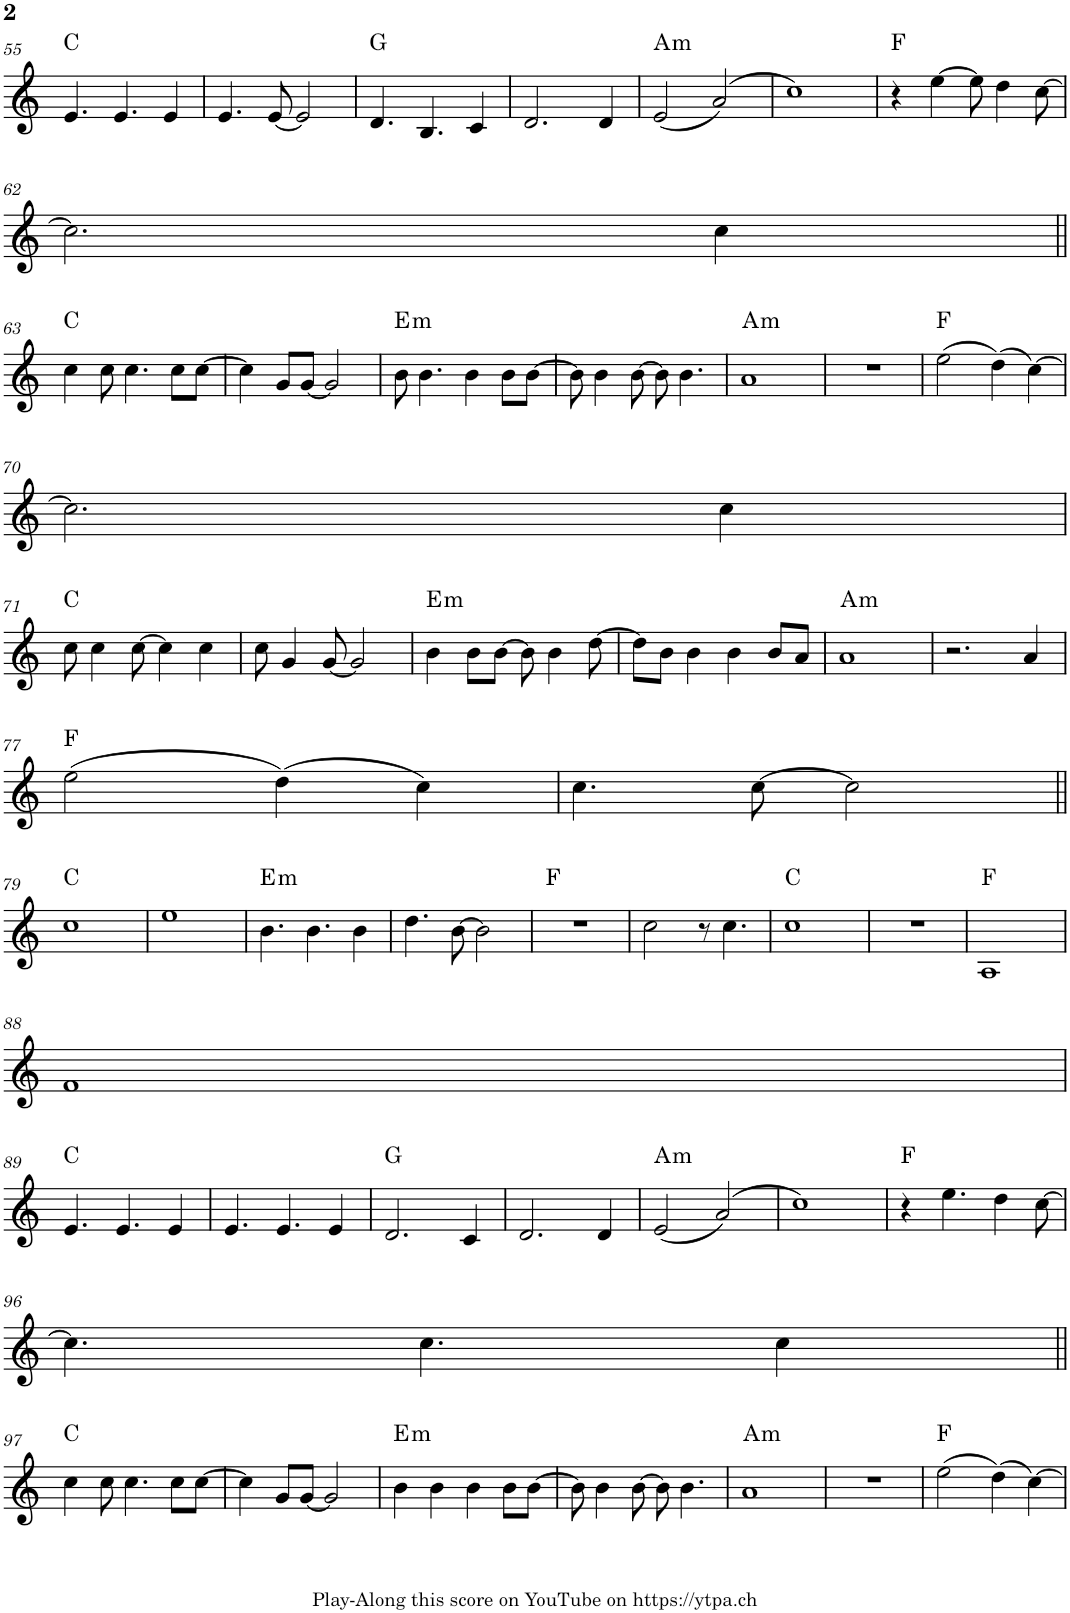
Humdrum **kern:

**kern	**harte
*part1	*part1
*staff1	*
*I"Piano	*
*I'Pno.	*
!!LO:PB:g=z
*clefG2	*
*k[]	*
*M4/4	*
=55	=55
4.e/	C:maj
4.e/	.
4e/	.
=56	=56
4.e/	.
[8e/	.
2e/]	.
=57	=57
4.d/	G:maj
4.B/	.
4c/	.
=58	=58
2.d/	.
4d/	.
=59	=59
!	!LO:H:kt=m
(2e/	A:min
(2a/)	.
=60	=60
1cc)	.
=61	=61
4r	F:maj
[4ee\	.
8ee\]	.
4dd\	.
[8cc\	.
!!LO:LB:g=z
=62	=62
2.cc\]	.
4cc\	.
!!LO:LB:g=z
=63||	=63||
4cc\	C:maj
8cc\	.
4.cc\	.
8cc\L	.
[8cc\J	.
=64	=64
4cc\]	.
8g/L	.
[8g/J	.
2g/]	.
=65	=65
!	!LO:H:kt=m
8b\	E:min
4.b\	.
4b\	.
8b\L	.
[8b\J	.
=66	=66
8b\]	.
4b\	.
[8b\	.
8b\]	.
4.b\	.
=67	=67
!	!LO:H:kt=m
1a	A:min
=68	=68
1r	.
=69	=69
(2ee\	F:maj
(4dd\)	.
[4cc\)	.
!!LO:LB:g=z
=70	=70
2.cc\]	.
4cc\	.
!!LO:LB:g=z
=71	=71
8cc\	C:maj
4cc\	.
[8cc\	.
4cc\]	.
4cc\	.
=72	=72
8cc\	.
4g/	.
[8g/	.
2g/]	.
=73	=73
!	!LO:H:kt=m
4b\	E:min
8b\L	.
[8b\J	.
8b\]	.
4b\	.
[8dd\	.
=74	=74
8dd\L]	.
8b\J	.
4b\	.
4b\	.
8b/L	.
8a/J	.
=75	=75
!	!LO:H:kt=m
1a	A:min
=76	=76
2.r	.
4a/	.
!!LO:LB:g=z
=77	=77
(2ee\	F:maj
(4dd\)	.
4cc\)	.
=78	=78
4.cc\	.
[8cc\	.
2cc\]	.
!!LO:LB:g=z
=79||	=79||
1cc	C:maj
=80	=80
1ee	.
=81	=81
!	!LO:H:kt=m
4.b\	E:min
4.b\	.
4b\	.
=82	=82
4.dd\	.
[8b\	.
2b\]	.
=83	=83
1r	F:maj
=84	=84
2cc\	.
8r	.
4.cc\	.
=85	=85
1cc	C:maj
=86	=86
1r	.
=87	=87
1A	F:maj
!!LO:LB:g=z
=88	=88
1f	.
!!LO:LB:g=z
=89	=89
4.e/	C:maj
4.e/	.
4e/	.
=90	=90
4.e/	.
4.e/	.
4e/	.
=91	=91
2.d/	G:maj
4c/	.
=92	=92
2.d/	.
4d/	.
=93	=93
!	!LO:H:kt=m
(2e/	A:min
(2a/)	.
=94	=94
1cc)	.
=95	=95
4r	F:maj
4.ee\	.
4dd\	.
[8cc\	.
!!LO:LB:g=z
=96	=96
4.cc\]	.
4.cc\	.
4cc\	.
!!LO:LB:g=z
=97||	=97||
4cc\	C:maj
8cc\	.
4.cc\	.
8cc\L	.
[8cc\J	.
=98	=98
4cc\]	.
8g/L	.
[8g/J	.
2g/]	.
=99	=99
!	!LO:H:kt=m
4b\	E:min
4b\	.
4b\	.
8b\L	.
[8b\J	.
=100	=100
8b\]	.
4b\	.
[8b\	.
8b\]	.
4.b\	.
=101	=101
!	!LO:H:kt=m
1a	A:min
=102	=102
1r	.
=103	=103
(2ee\	F:maj
(4dd\)	.
[4cc\)	.
=	=
*-	*-
